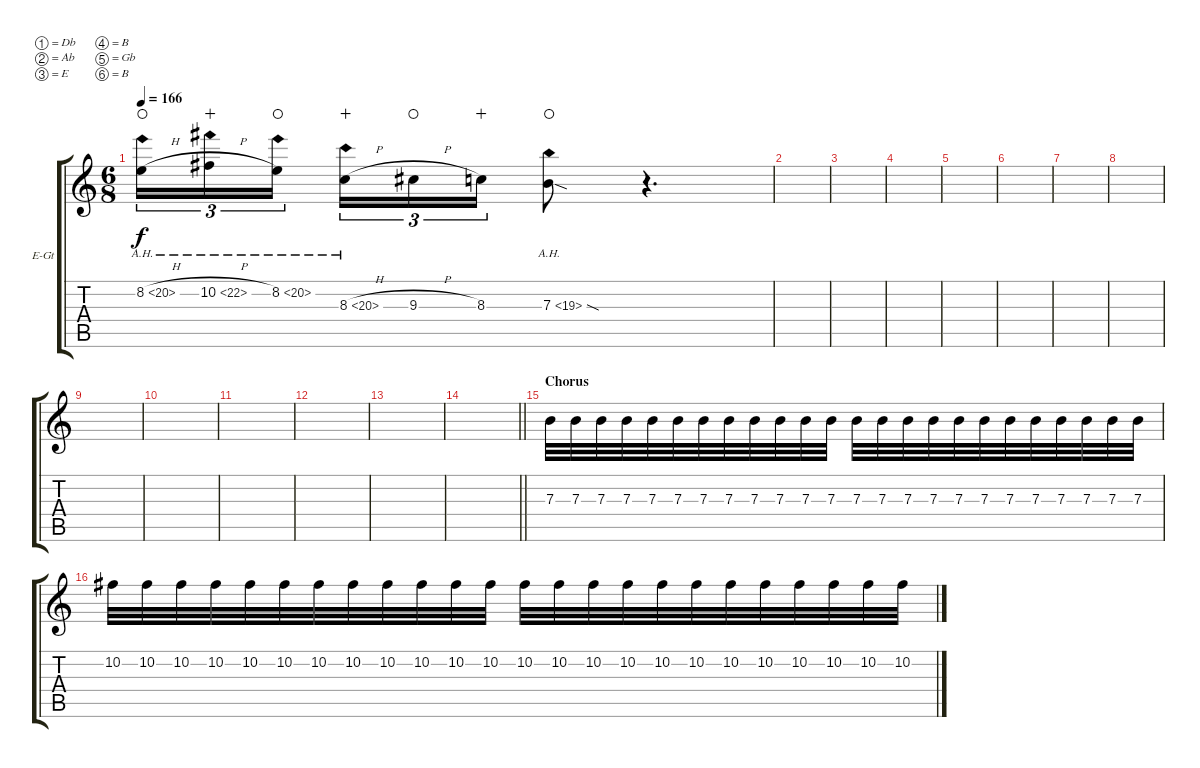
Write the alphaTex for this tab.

\bracketExtendMode groupsimilarinstruments
\firstSystemTrackNameOrientation horizontal
\otherSystemsTrackNameOrientation horizontal
\track ("Lead guitar" "E-Gt") {instrument overdrivenguitar}
\staff {score tabs}
\tuning (Db4 Ab3 E3 B2 Gb2 B1)
\ts (6 8)
\tempo 166
\clef g2
\ks c
8.2{ah 12 h}.16{tu (3 2) dy f waho} 10.2{ah 12 h}.16{tu (3 2) wahc} 8.2{ah 12}.16{tu (3 2) waho} 8.3{ah 12 h}.16{tu (3 2) wahc} 9.3{h}.16{tu (3 2) waho} 8.3.16{tu (3 2) wahc} 7.3{ah 12 sod}.8{waho} r.4{d} |
|
|
|
|
|
|
|
|
|
|
|
|
\barLineRight lightlight
|
\section ("" "Chorus")
7.3.32 7.3.32 7.3.32 7.3.32 7.3.32 7.3.32 7.3.32 7.3.32 7.3.32 7.3.32 7.3.32 7.3.32 7.3.32 7.3.32 7.3.32 7.3.32 7.3.32 7.3.32 7.3.32 7.3.32 7.3.32 7.3.32 7.3.32 7.3.32 |
\scale
0.525665 10.2.32 10.2.32 10.2.32 10.2.32 10.2.32 10.2.32 10.2.32 10.2.32 10.2.32 10.2.32 10.2.32 10.2.32 10.2.32 10.2.32 10.2.32 10.2.32 10.2.32 10.2.32 10.2.32 10.2.32 10.2.32 10.2.32 10.2.32 10.2.32
